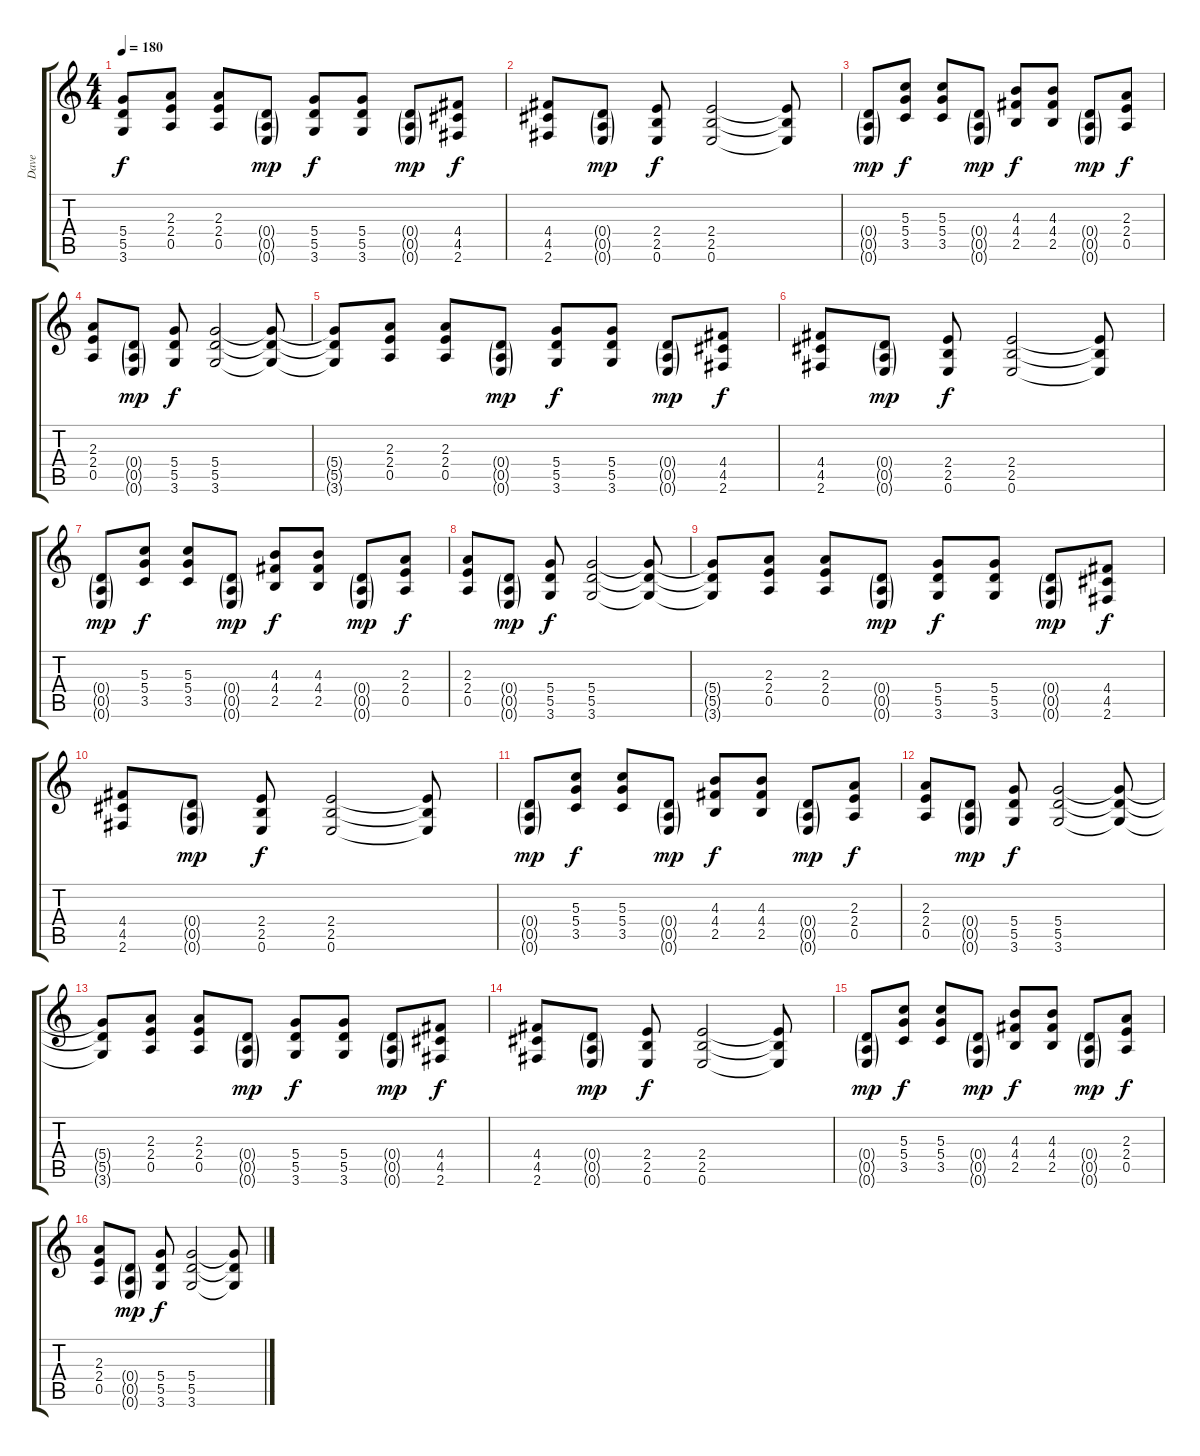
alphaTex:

\track ("Dave" "Dave") {instrument distortionguitar}
\staff {score tabs}
\tuning (E4 B3 G3 D3 A2 E2) {hide}
\ts (4 4)
\tempo 180
\clef g2
\ks c
(5.4{t} 5.5{t} 3.6{t}).8{dy f} (2.3 2.4 0.5).8 (2.3 2.4 0.5).8 (0.4{g} 0.5{g} 0.6{g}).8{dy mp} (5.4 5.5 3.6).8{dy f} (5.4 5.5 3.6).8 (0.4{g} 0.5{g} 0.6{g}).8{dy mp} (4.4 4.5 2.6).8{dy f} |
(4.4 4.5 2.6).8 (0.4{g} 0.5{g} 0.6{g}).8{dy mp} (2.4 2.5 0.6).8{dy f} (2.4 2.5 0.6).2 (2.4{t} 2.5{t} 0.6{t}).8 |
(0.4{g} 0.5{g} 0.6{g}).8{dy mp} (5.3 5.4 3.5).8{dy f} (5.3 5.4 3.5).8 (0.4{g} 0.5{g} 0.6{g}).8{dy mp} (4.3 4.4 2.5).8{dy f} (4.3 4.4 2.5).8 (0.4{g} 0.5{g} 0.6{g}).8{dy mp} (2.3 2.4 0.5).8{dy f} |
(2.3 2.4 0.5).8 (0.4{g} 0.5{g} 0.6{g}).8{dy mp} (5.4 5.5 3.6).8{dy f} (5.4 5.5 3.6).2 (5.4{t} 5.5{t} 3.6{t}).8 |
(5.4{t} 5.5{t} 3.6{t}).8 (2.3 2.4 0.5).8 (2.3 2.4 0.5).8 (0.4{g} 0.5{g} 0.6{g}).8{dy mp} (5.4 5.5 3.6).8{dy f} (5.4 5.5 3.6).8 (0.4{g} 0.5{g} 0.6{g}).8{dy mp} (4.4 4.5 2.6).8{dy f} |
(4.4 4.5 2.6).8 (0.4{g} 0.5{g} 0.6{g}).8{dy mp} (2.4 2.5 0.6).8{dy f} (2.4 2.5 0.6).2 (2.4{t} 2.5{t} 0.6{t}).8 |
(0.4{g} 0.5{g} 0.6{g}).8{dy mp} (5.3 5.4 3.5).8{dy f} (5.3 5.4 3.5).8 (0.4{g} 0.5{g} 0.6{g}).8{dy mp} (4.3 4.4 2.5).8{dy f} (4.3 4.4 2.5).8 (0.4{g} 0.5{g} 0.6{g}).8{dy mp} (2.3 2.4 0.5).8{dy f} |
(2.3 2.4 0.5).8 (0.4{g} 0.5{g} 0.6{g}).8{dy mp} (5.4 5.5 3.6).8{dy f} (5.4 5.5 3.6).2 (5.4{t} 5.5{t} 3.6{t}).8 |
(5.4{t} 5.5{t} 3.6{t}).8 (2.3 2.4 0.5).8 (2.3 2.4 0.5).8 (0.4{g} 0.5{g} 0.6{g}).8{dy mp} (5.4 5.5 3.6).8{dy f} (5.4 5.5 3.6).8 (0.4{g} 0.5{g} 0.6{g}).8{dy mp} (4.4 4.5 2.6).8{dy f} |
(4.4 4.5 2.6).8 (0.4{g} 0.5{g} 0.6{g}).8{dy mp} (2.4 2.5 0.6).8{dy f} (2.4 2.5 0.6).2 (2.4{t} 2.5{t} 0.6{t}).8 |
(0.4{g} 0.5{g} 0.6{g}).8{dy mp} (5.3 5.4 3.5).8{dy f} (5.3 5.4 3.5).8 (0.4{g} 0.5{g} 0.6{g}).8{dy mp} (4.3 4.4 2.5).8{dy f} (4.3 4.4 2.5).8 (0.4{g} 0.5{g} 0.6{g}).8{dy mp} (2.3 2.4 0.5).8{dy f} |
(2.3 2.4 0.5).8 (0.4{g} 0.5{g} 0.6{g}).8{dy mp} (5.4 5.5 3.6).8{dy f} (5.4 5.5 3.6).2 (5.4{t} 5.5{t} 3.6{t}).8 |
(5.4{t} 5.5{t} 3.6{t}).8 (2.3 2.4 0.5).8 (2.3 2.4 0.5).8 (0.4{g} 0.5{g} 0.6{g}).8{dy mp} (5.4 5.5 3.6).8{dy f} (5.4 5.5 3.6).8 (0.4{g} 0.5{g} 0.6{g}).8{dy mp} (4.4 4.5 2.6).8{dy f} |
(4.4 4.5 2.6).8 (0.4{g} 0.5{g} 0.6{g}).8{dy mp} (2.4 2.5 0.6).8{dy f} (2.4 2.5 0.6).2 (2.4{t} 2.5{t} 0.6{t}).8 |
(0.4{g} 0.5{g} 0.6{g}).8{dy mp} (5.3 5.4 3.5).8{dy f} (5.3 5.4 3.5).8 (0.4{g} 0.5{g} 0.6{g}).8{dy mp} (4.3 4.4 2.5).8{dy f} (4.3 4.4 2.5).8 (0.4{g} 0.5{g} 0.6{g}).8{dy mp} (2.3 2.4 0.5).8{dy f} |
(2.3 2.4 0.5).8 (0.4{g} 0.5{g} 0.6{g}).8{dy mp} (5.4 5.5 3.6).8{dy f} (5.4 5.5 3.6).2 (5.4{t} 5.5{t} 3.6{t}).8
